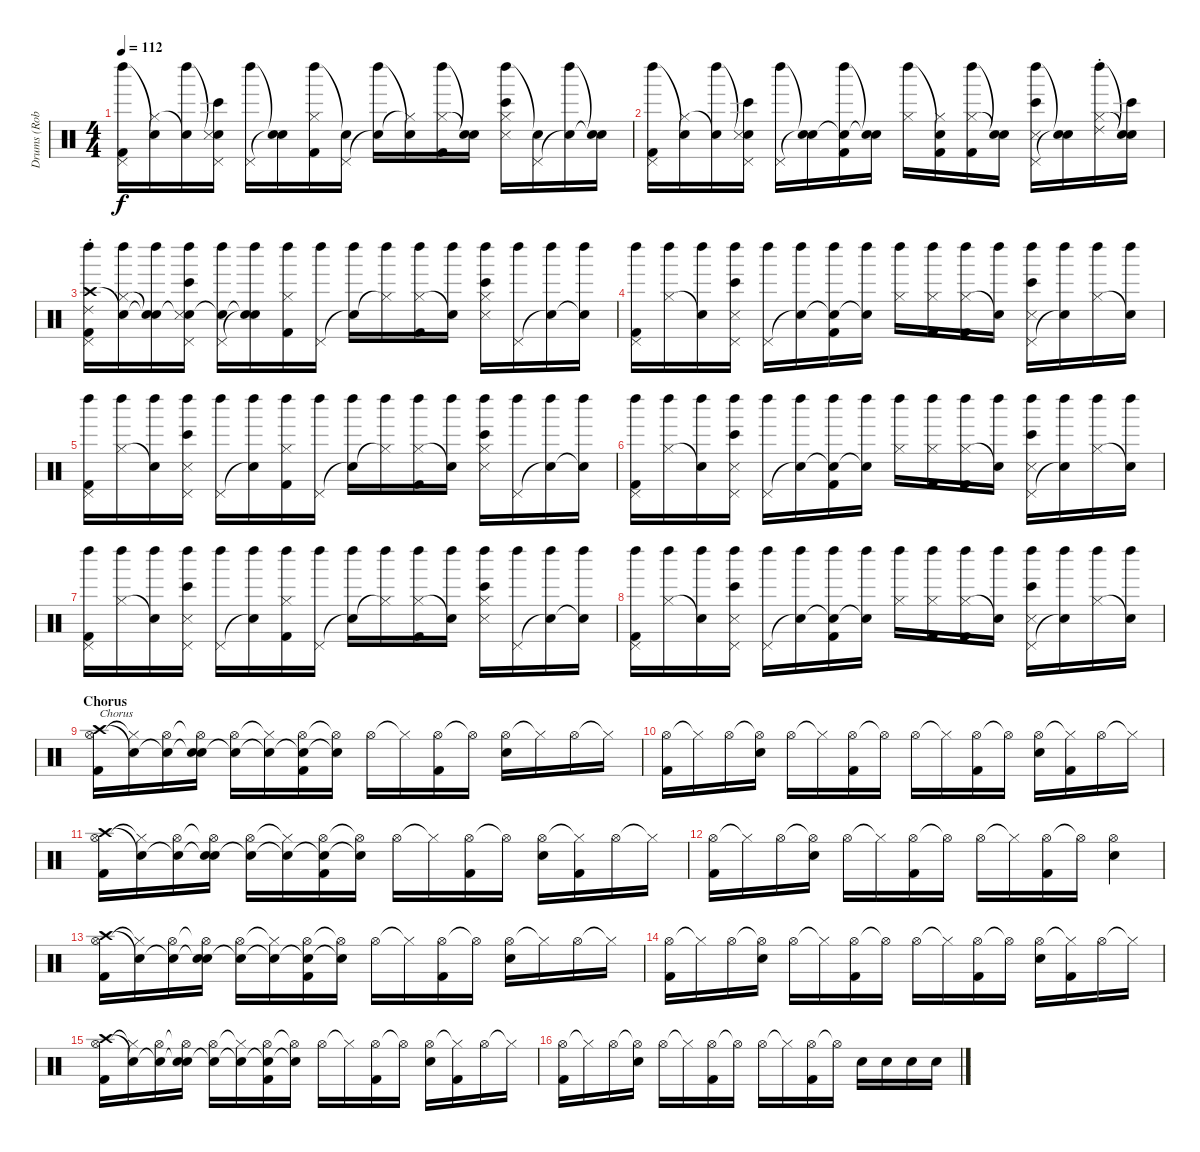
\track ("Drums (Rob Bourdon)" "Drums (Rob") {instrument percussion}
\staff {score}
\articulation defaults
\ts (4 4)
\tempo 112
\clef neutral
\ks c
("Left Maraca (hit)" "Pedal Hi-Hat (hit)" "Kick (hit) 2").16{dy f} ("Snare (hit)"{t} "Hi-Hat (closed)").16 ("Left Maraca (hit)" "Snare (hit)"{t}).16 ("Snare (hit)"{t} "Pedal Hi-Hat (hit)" "Bongo High (hit)" "Snare (side stick) 3").16 ("Left Maraca (hit)" "Pedal Hi-Hat (hit)").16 ("Snare (hit)"{t} "Snare (hit)"{t}).16 ("Left Maraca (hit)" "Hi-Hat (closed)" "Kick (hit) 2").16 ("Snare (hit)"{t} "Pedal Hi-Hat (hit)").16 ("Left Maraca (hit)" "Snare (hit)"{t}).16 ("Snare (hit)"{t} "Hi-Hat (closed)"{t}).16 ("Left Maraca (hit)" "Hi-Hat (closed)" "Kick (hit) 2").16 ("Snare (hit)"{t} "Snare (hit)"{t}).16 ("Left Maraca (hit)" "Hi-Hat (closed)" "Bongo High (hit)" "Snare (side stick) 3").16 ("Snare (hit)"{t} "Pedal Hi-Hat (hit)").16 ("Left Maraca (hit)" "Snare (hit)"{t}).16 ("Snare (hit)"{t} "Snare (hit)"{t}).16 |
("Left Maraca (hit)" "Pedal Hi-Hat (hit)" "Kick (hit) 2").16 ("Snare (hit)"{t} "Hi-Hat (closed)").16 ("Left Maraca (hit)" "Snare (hit)"{t}).16 ("Snare (hit)"{t} "Pedal Hi-Hat (hit)" "Bongo High (hit)" "Snare (side stick) 3").16 ("Left Maraca (hit)" "Pedal Hi-Hat (hit)").16 ("Snare (hit)"{t} "Snare (hit)"{t}).16 ("Left Maraca (hit)" "Snare (hit)"{t} "Kick (hit) 2").16 ("Snare (hit)"{t} "Snare (hit)"{t}).16 ("Left Maraca (hit)" "Hi-Hat (closed)").16 ("Snare (hit)"{t} "Hi-Hat (closed)" "Kick (hit) 2").16 ("Left Maraca (hit)" "Hi-Hat (closed)" "Kick (hit) 2").16 ("Snare (hit)"{t} "Snare (hit)"{t}).16 ("Left Maraca (hit)" "Pedal Hi-Hat (hit)" "Bongo High (hit)" "Snare (side stick) 3").16 ("Snare (hit)"{t} "Snare (hit)"{t}).16 ("Left Maraca (hit)" "Hi-Hat (closed)" "Ride (choke) 2").16 ("Snare (hit)"{t} "Snare (hit)"{t} "Bongo High (hit)").16 |
("Crash high (hit)" "Left Maraca (hit)" "Pedal Hi-Hat (hit)" "Ride (choke) 2" "Kick (hit) 2").16 ("Snare (hit)"{t} "Left Maraca (hit)" "Hi-Hat (closed)").16 ("Snare (hit)"{t} "Left Maraca (hit)" "Snare (hit)"{t}).16 ("Snare (hit)"{t} "Left Maraca (hit)" "Pedal Hi-Hat (hit)" "Bongo High (hit)" "Snare (side stick) 3").16 ("Snare (hit)"{t} "Left Maraca (hit)" "Pedal Hi-Hat (hit)").16 ("Snare (hit)"{t} "Left Maraca (hit)" "Snare (hit)"{t}).16 ("Left Maraca (hit)" "Hi-Hat (closed)" "Kick (hit) 2").16 ("Left Maraca (hit)" "Pedal Hi-Hat (hit)").16 ("Left Maraca (hit)" "Snare (hit)"{t}).16 ("Left Maraca (hit)" "Hi-Hat (closed)"{t}).16 ("Left Maraca (hit)" "Hi-Hat (closed)" "Kick (hit) 2").16 ("Left Maraca (hit)" "Snare (hit)"{t}).16 ("Left Maraca (hit)" "Hi-Hat (closed)" "Bongo High (hit)" "Snare (side stick) 3").16 ("Left Maraca (hit)" "Pedal Hi-Hat (hit)").16 ("Left Maraca (hit)" "Snare (hit)"{t}).16 ("Left Maraca (hit)" "Snare (hit)"{t}).16 |
("Left Maraca (hit)" "Pedal Hi-Hat (hit)" "Kick (hit) 2").16 ("Left Maraca (hit)" "Hi-Hat (closed)").16 ("Left Maraca (hit)" "Snare (hit)"{t}).16 ("Left Maraca (hit)" "Pedal Hi-Hat (hit)" "Bongo High (hit)" "Snare (side stick) 3").16 ("Left Maraca (hit)" "Pedal Hi-Hat (hit)").16 ("Left Maraca (hit)" "Snare (hit)"{t}).16 ("Left Maraca (hit)" "Snare (hit)"{t} "Kick (hit) 2").16 ("Left Maraca (hit)" "Snare (hit)"{t}).16 ("Left Maraca (hit)" "Hi-Hat (closed)").16 ("Left Maraca (hit)" "Hi-Hat (closed)" "Kick (hit) 2").16 ("Left Maraca (hit)" "Hi-Hat (closed)" "Kick (hit) 2").16 ("Left Maraca (hit)" "Snare (hit)"{t}).16 ("Left Maraca (hit)" "Pedal Hi-Hat (hit)" "Bongo High (hit)" "Snare (side stick) 3").16 ("Left Maraca (hit)" "Snare (hit)"{t}).16 ("Left Maraca (hit)" "Hi-Hat (closed)").16 ("Left Maraca (hit)" "Snare (hit)"{t}).16 |
("Left Maraca (hit)" "Pedal Hi-Hat (hit)" "Kick (hit) 2").16 ("Left Maraca (hit)" "Hi-Hat (closed)").16 ("Left Maraca (hit)" "Snare (hit)"{t}).16 ("Left Maraca (hit)" "Pedal Hi-Hat (hit)" "Bongo High (hit)" "Snare (side stick) 3").16 ("Left Maraca (hit)" "Pedal Hi-Hat (hit)").16 ("Left Maraca (hit)" "Snare (hit)"{t}).16 ("Left Maraca (hit)" "Hi-Hat (closed)" "Kick (hit) 2").16 ("Left Maraca (hit)" "Pedal Hi-Hat (hit)").16 ("Left Maraca (hit)" "Snare (hit)"{t}).16 ("Left Maraca (hit)" "Hi-Hat (closed)"{t}).16 ("Left Maraca (hit)" "Hi-Hat (closed)" "Kick (hit) 2").16 ("Left Maraca (hit)" "Snare (hit)"{t}).16 ("Left Maraca (hit)" "Hi-Hat (closed)" "Bongo High (hit)" "Snare (side stick) 3").16 ("Left Maraca (hit)" "Pedal Hi-Hat (hit)").16 ("Left Maraca (hit)" "Snare (hit)"{t}).16 ("Left Maraca (hit)" "Snare (hit)"{t}).16 |
("Left Maraca (hit)" "Pedal Hi-Hat (hit)" "Kick (hit) 2").16 ("Left Maraca (hit)" "Hi-Hat (closed)").16 ("Left Maraca (hit)" "Snare (hit)"{t}).16 ("Left Maraca (hit)" "Pedal Hi-Hat (hit)" "Bongo High (hit)" "Snare (side stick) 3").16 ("Left Maraca (hit)" "Pedal Hi-Hat (hit)").16 ("Left Maraca (hit)" "Snare (hit)"{t}).16 ("Left Maraca (hit)" "Snare (hit)"{t} "Kick (hit) 2").16 ("Left Maraca (hit)" "Snare (hit)"{t}).16 ("Left Maraca (hit)" "Hi-Hat (closed)").16 ("Left Maraca (hit)" "Hi-Hat (closed)" "Kick (hit) 2").16 ("Left Maraca (hit)" "Hi-Hat (closed)" "Kick (hit) 2").16 ("Left Maraca (hit)" "Snare (hit)"{t}).16 ("Left Maraca (hit)" "Pedal Hi-Hat (hit)" "Bongo High (hit)" "Snare (side stick) 3").16 ("Left Maraca (hit)" "Snare (hit)"{t}).16 ("Left Maraca (hit)" "Hi-Hat (closed)").16 ("Left Maraca (hit)" "Snare (hit)"{t}).16 |
("Left Maraca (hit)" "Pedal Hi-Hat (hit)" "Kick (hit) 2").16 ("Left Maraca (hit)" "Hi-Hat (closed)").16 ("Left Maraca (hit)" "Snare (hit)"{t}).16 ("Left Maraca (hit)" "Pedal Hi-Hat (hit)" "Bongo High (hit)" "Snare (side stick) 3").16 ("Left Maraca (hit)" "Pedal Hi-Hat (hit)").16 ("Left Maraca (hit)" "Snare (hit)"{t}).16 ("Left Maraca (hit)" "Hi-Hat (closed)" "Kick (hit) 2").16 ("Left Maraca (hit)" "Pedal Hi-Hat (hit)").16 ("Left Maraca (hit)" "Snare (hit)"{t}).16 ("Left Maraca (hit)" "Hi-Hat (closed)"{t}).16 ("Left Maraca (hit)" "Hi-Hat (closed)" "Kick (hit) 2").16 ("Left Maraca (hit)" "Snare (hit)"{t}).16 ("Left Maraca (hit)" "Hi-Hat (closed)" "Bongo High (hit)" "Snare (side stick) 3").16 ("Left Maraca (hit)" "Pedal Hi-Hat (hit)").16 ("Left Maraca (hit)" "Snare (hit)"{t}).16 ("Left Maraca (hit)" "Snare (hit)"{t}).16 |
("Left Maraca (hit)" "Pedal Hi-Hat (hit)" "Kick (hit) 2").16 ("Left Maraca (hit)" "Hi-Hat (closed)").16 ("Left Maraca (hit)" "Snare (hit)"{t}).16 ("Left Maraca (hit)" "Pedal Hi-Hat (hit)" "Bongo High (hit)" "Snare (side stick) 3").16 ("Left Maraca (hit)" "Pedal Hi-Hat (hit)").16 ("Left Maraca (hit)" "Snare (hit)"{t}).16 ("Left Maraca (hit)" "Snare (hit)"{t} "Kick (hit) 2").16 ("Left Maraca (hit)" "Snare (hit)"{t}).16 ("Left Maraca (hit)" "Hi-Hat (closed)").16 ("Left Maraca (hit)" "Hi-Hat (closed)" "Kick (hit) 2").16 ("Left Maraca (hit)" "Hi-Hat (closed)" "Kick (hit) 2").16 ("Left Maraca (hit)" "Snare (hit)"{t}).16 ("Left Maraca (hit)" "Pedal Hi-Hat (hit)" "Bongo High (hit)" "Snare (side stick) 3").16 ("Left Maraca (hit)" "Snare (hit)"{t}).16 ("Left Maraca (hit)" "Hi-Hat (closed)").16 ("Left Maraca (hit)" "Snare (hit)"{t}).16 |
\section ("" "Chorus")
("Crash high (hit)" "Hi-Hat (open)" "Kick (hit) 2").16{txt "Chorus"} ("Snare (hit)"{t} "Hi-Hat (closed)"{t}).16 ("Snare (hit)"{t} "Hi-Hat (open)").16 ("Snare (hit)"{t} "Hi-Hat (open)"{t} "Electric Snare (hit)").16 ("Snare (hit)"{t} "Hi-Hat (open)").16 ("Snare (hit)"{t} "Hi-Hat (closed)"{t}).16 ("Snare (hit)"{t} "Hi-Hat (open)" "Kick (hit) 2").16 ("Snare (hit)"{t} "Hi-Hat (open)"{t}).16 "Hi-Hat (open)".16 "Hi-Hat (closed)"{t}.16 ("Hi-Hat (open)" "Kick (hit) 2").16 "Hi-Hat (open)"{t}.16 ("Hi-Hat (open)" "Electric Snare (hit)").16 "Hi-Hat (closed)"{t}.16 "Hi-Hat (open)".16 "Hi-Hat (closed)"{t}.16 |
("Hi-Hat (open)" "Kick (hit) 2").16 "Hi-Hat (closed)"{t}.16 "Hi-Hat (open)".16 ("Hi-Hat (open)"{t} "Electric Snare (hit)").16 "Hi-Hat (open)".16 "Hi-Hat (closed)"{t}.16 ("Hi-Hat (open)" "Kick (hit) 2").16 "Hi-Hat (open)"{t}.16 "Hi-Hat (open)".16 "Hi-Hat (closed)"{t}.16 ("Hi-Hat (open)" "Kick (hit) 2").16 "Hi-Hat (open)"{t}.16 ("Hi-Hat (open)" "Electric Snare (hit)").16 ("Hi-Hat (closed)"{t} "Kick (hit) 2").16 "Hi-Hat (open)".16 "Hi-Hat (closed)"{t}.16 |
("Crash high (hit)" "Hi-Hat (open)" "Kick (hit) 2").16 ("Snare (hit)"{t} "Hi-Hat (closed)"{t}).16 ("Snare (hit)"{t} "Hi-Hat (open)").16 ("Snare (hit)"{t} "Hi-Hat (open)"{t} "Electric Snare (hit)").16 ("Snare (hit)"{t} "Hi-Hat (open)").16 ("Snare (hit)"{t} "Hi-Hat (closed)"{t}).16 ("Snare (hit)"{t} "Hi-Hat (open)" "Kick (hit) 2").16 ("Snare (hit)"{t} "Hi-Hat (open)"{t}).16 "Hi-Hat (open)".16 "Hi-Hat (closed)"{t}.16 ("Hi-Hat (open)" "Kick (hit) 2").16 "Hi-Hat (open)"{t}.16 ("Hi-Hat (open)" "Electric Snare (hit)").16 ("Hi-Hat (closed)"{t} "Kick (hit) 2").16 "Hi-Hat (open)".16 "Hi-Hat (closed)"{t}.16 |
("Hi-Hat (open)" "Kick (hit) 2").16 "Hi-Hat (closed)"{t}.16 "Hi-Hat (open)".16 ("Hi-Hat (open)"{t} "Electric Snare (hit)").16 "Hi-Hat (open)".16 "Hi-Hat (closed)"{t}.16 ("Hi-Hat (open)" "Kick (hit) 2").16 "Hi-Hat (open)"{t}.16 "Hi-Hat (open)".16 "Hi-Hat (closed)"{t}.16 ("Hi-Hat (open)" "Kick (hit) 2").16 "Hi-Hat (open)"{t}.16 ("Hi-Hat (open)" "Electric Snare (hit)").4 |
("Crash high (hit)" "Hi-Hat (open)" "Kick (hit) 2").16 ("Snare (hit)"{t} "Hi-Hat (closed)"{t}).16 ("Snare (hit)"{t} "Hi-Hat (open)").16 ("Snare (hit)"{t} "Hi-Hat (open)"{t} "Electric Snare (hit)").16 ("Snare (hit)"{t} "Hi-Hat (open)").16 ("Snare (hit)"{t} "Hi-Hat (closed)"{t}).16 ("Snare (hit)"{t} "Hi-Hat (open)" "Kick (hit) 2").16 ("Snare (hit)"{t} "Hi-Hat (open)"{t}).16 "Hi-Hat (open)".16 "Hi-Hat (closed)"{t}.16 ("Hi-Hat (open)" "Kick (hit) 2").16 "Hi-Hat (open)"{t}.16 ("Hi-Hat (open)" "Electric Snare (hit)").16 "Hi-Hat (closed)"{t}.16 "Hi-Hat (open)".16 "Hi-Hat (closed)"{t}.16 |
("Hi-Hat (open)" "Kick (hit) 2").16 "Hi-Hat (closed)"{t}.16 "Hi-Hat (open)".16 ("Hi-Hat (open)"{t} "Electric Snare (hit)").16 "Hi-Hat (open)".16 "Hi-Hat (closed)"{t}.16 ("Hi-Hat (open)" "Kick (hit) 2").16 "Hi-Hat (open)"{t}.16 "Hi-Hat (open)".16 "Hi-Hat (closed)"{t}.16 ("Hi-Hat (open)" "Kick (hit) 2").16 "Hi-Hat (open)"{t}.16 ("Hi-Hat (open)" "Electric Snare (hit)").16 ("Hi-Hat (closed)"{t} "Kick (hit) 2").16 "Hi-Hat (open)".16 "Hi-Hat (closed)"{t}.16 |
("Crash high (hit)" "Hi-Hat (open)" "Kick (hit) 2").16 ("Snare (hit)"{t} "Hi-Hat (closed)"{t}).16 ("Snare (hit)"{t} "Hi-Hat (open)").16 ("Snare (hit)"{t} "Hi-Hat (open)"{t} "Electric Snare (hit)").16 ("Snare (hit)"{t} "Hi-Hat (open)").16 ("Snare (hit)"{t} "Hi-Hat (closed)"{t}).16 ("Snare (hit)"{t} "Hi-Hat (open)" "Kick (hit) 2").16 ("Snare (hit)"{t} "Hi-Hat (open)"{t}).16 "Hi-Hat (open)".16 "Hi-Hat (closed)"{t}.16 ("Hi-Hat (open)" "Kick (hit) 2").16 "Hi-Hat (open)"{t}.16 ("Hi-Hat (open)" "Electric Snare (hit)").16 ("Hi-Hat (closed)"{t} "Kick (hit) 2").16 "Hi-Hat (open)".16 "Hi-Hat (closed)"{t}.16 |
("Hi-Hat (open)" "Kick (hit) 2").16 "Hi-Hat (closed)"{t}.16 "Hi-Hat (open)".16 ("Hi-Hat (open)"{t} "Electric Snare (hit)").16 "Hi-Hat (open)".16 "Hi-Hat (closed)"{t}.16 ("Hi-Hat (open)" "Kick (hit) 2").16 "Hi-Hat (open)"{t}.16 "Hi-Hat (open)".16 "Hi-Hat (closed)"{t}.16 ("Hi-Hat (open)" "Kick (hit) 2").16 "Hi-Hat (open)"{t}.16 "Electric Snare (hit)".16 "Electric Snare (hit)".16 "Electric Snare (hit)".16 "Electric Snare (hit)".16
